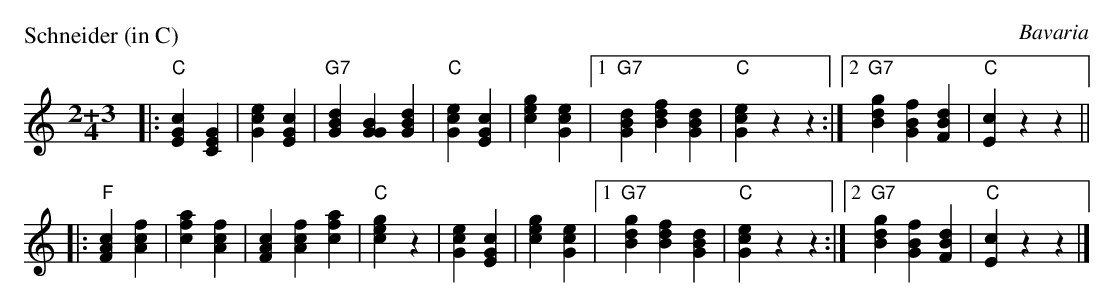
X:1
P: Schneider (in C)
O: Bavaria
M: 2+3/4
L: 1/4
K: C
|: "C"[cGE] [GEC] | [ecG] [cGE] | "G7"[dBG] [BGG] [dBG] | "C"[ecG] [cGE] | [gec] [ecG] \
|1 "G7"[dBG] [fdB] [dBG] | "C"[ecG] z z :|2 "G7"[gdB] [fBG] [dBF] | "C"[cE] z z ||
|: "F"[cAF] [fcA] | [afc] [fcA] | [cAF] [fcA] [afc] | "C"[gec] z | [ecG] [cGE] | [gec] [ecG] \
|1 "G7"[gdB] [fdB] [dBG] | "C"[ecG] z z :|2 "G7"[gdB] [fBG] [dBF] | "C"[cE] z z |]
